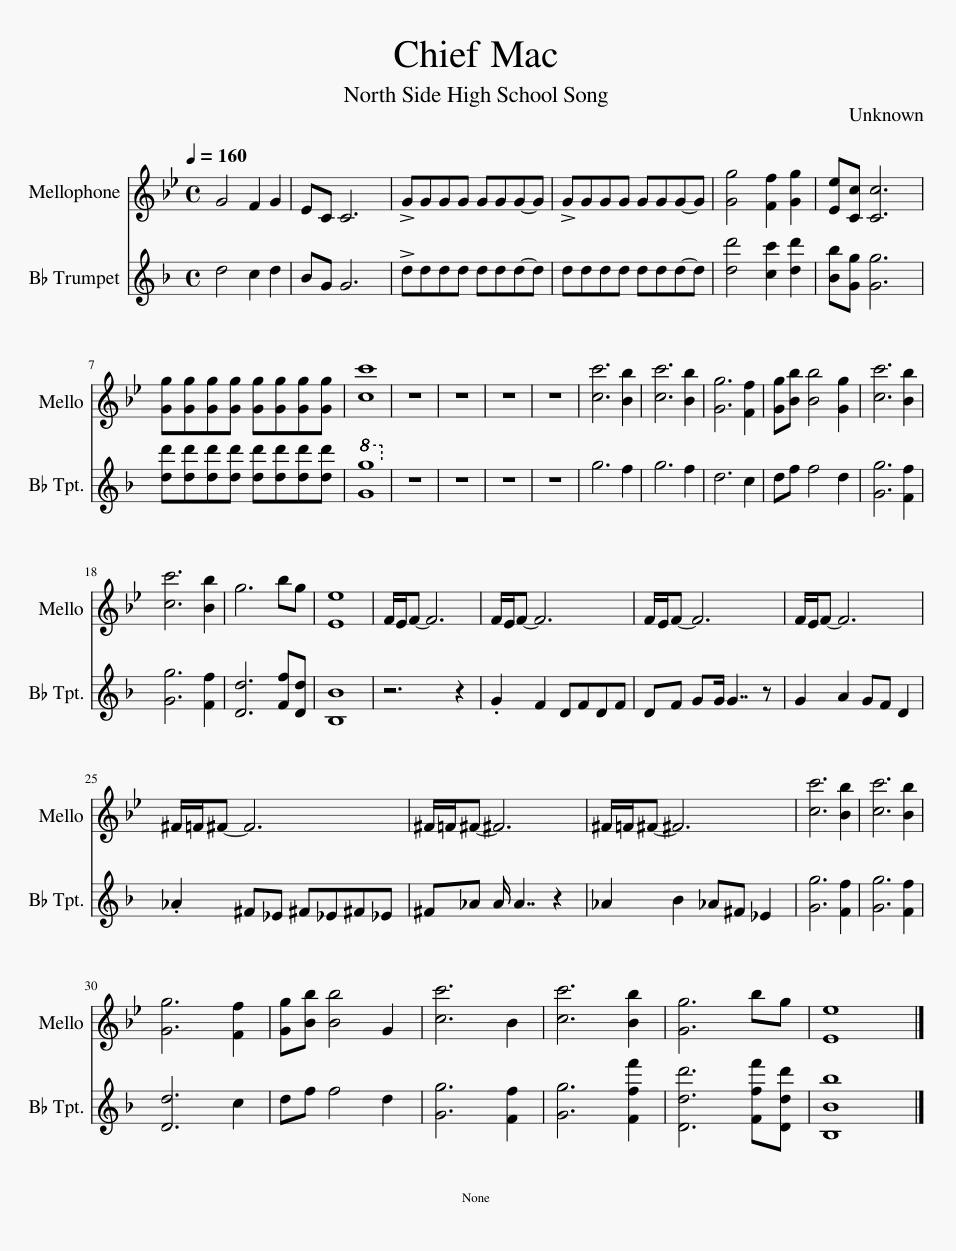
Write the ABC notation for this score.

X:1
%%score 1 2
L:1/8
Q:1/4=160
M:4/4
I:linebreak $
K:Eb
V:1 treble transpose=-7
V:2 treble transpose=-2
V:1
[K:Bb] G4 F2 G2 | EC C6 | !>!GGGG GGG-G | !>!GGGG GGG-G | [Gg]4 [Ff]2 [Gg]2 | %5
 [Ee][Cc] [Cc]6 |$ [Gg][Gg][Gg][Gg] [Gg][Gg][Gg][Gg] | [cc']8 | z8 | z8 | %10
 z8 | z8 | [cc']6 [Bb]2 | [cc']6 [Bb]2 | [Gg]6 [Ff]2 | %15
 [Gg][Bb] [Bb]4 [Gg]2 | [cc']6 [Bb]2 |$ [cc']6 [Bb]2 | g6 bg | [Ee]8 | %20
 F/E/F- F6 | F/E/F- F6 | F/E/F- F6 | F/E/F- F6 |$ ^F/=F/^F- F6 | %25
 ^F/=F/^F- ^F6 | ^F/=F/^F- ^F6 | [cc']6 [Bb]2 | [cc']6 [Bb]2 |$ [Gg]6 [Ff]2 | %30
 [Gg][Bb] [Bb]4 G2 | [cc']6 B2 | [cc']6 [Bb]2 | [Gg]6 bg | [Ee]8 |] %35
V:2
[K:F] d4 c2 d2 | BG G6 | !>!dddd ddd-d | dddd ddd-d | [dd']4 [cc']2 [dd']2 | %5
 [Bb][Gg] [Gg]6 |$ [dd'][dd'][dd'][dd'] [dd'][dd'][dd'][dd'] |!8va(!!8va(!!8va(! [gg']8!8va)!!8va)!!8va)! | z8 | z8 | %10
 z8 | z8 | g6 f2 | g6 f2 | d6 c2 | %15
 df f4 d2 | [Gg]6 [Ff]2 |$ [Gg]6 [Ff]2 | [Dd]6 [Ff][Dd] | [B,B]8 | %20
 z6 z2 | .G2 F2 DFDF | DF GG/ G7/2 z | G2 A2 GF D2 |$ ._A2 ^F_E ^F_E^F_E | %25
 ^F_A A/ A7/2 z2 | _A2 B2 _A^F _E2 | [Gg]6 [Ff]2 | [Gg]6 [Ff]2 |$ [Dd]6 c2 | %30
 df f4 d2 | [Gg]6 [Ff]2 | [Gg]6 [Fff']2 | [Ddd']6 [Fff'][Ddd'] | [B,Bb]8 |] %35
